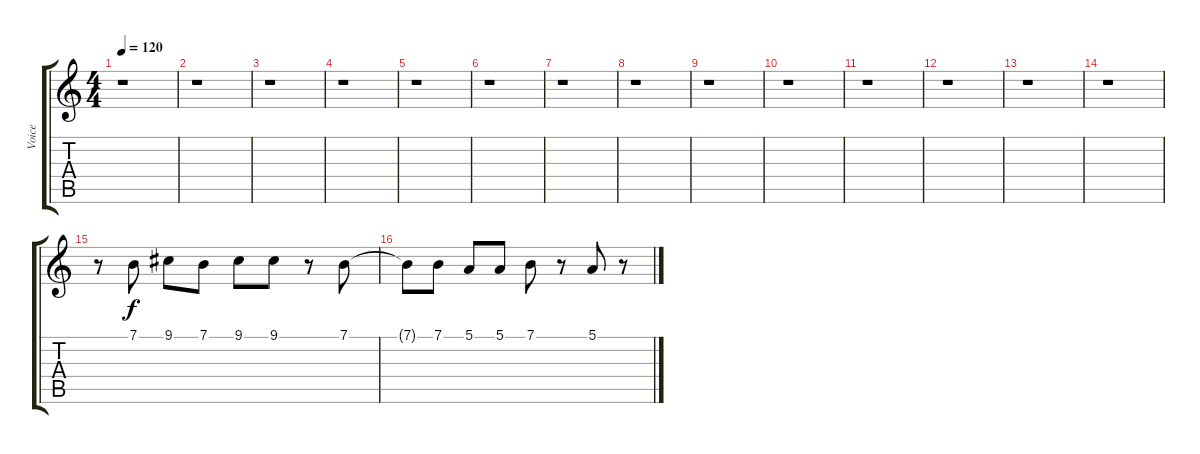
\track ("Voice" "Voice") {instrument choiraahs}
\staff {score tabs}
\tuning (E4 B3 G3 D3 A2 E2) {hide}
\ts (4 4)
\tempo 120
\clef g2
\ks c
r.1{dy f} |
r.1 |
r.1 |
r.1 |
r.1 |
r.1 |
r.1 |
r.1 |
r.1 |
r.1 |
r.1 |
r.1 |
r.1 |
r.1 |
r.8 7.1.8 9.1.8 7.1.8 9.1.8 9.1.8 r.8 7.1.8 |
7.1{t}.8 7.1.8 5.1.8 5.1.8 7.1.8 r.8 5.1.8 r.8
